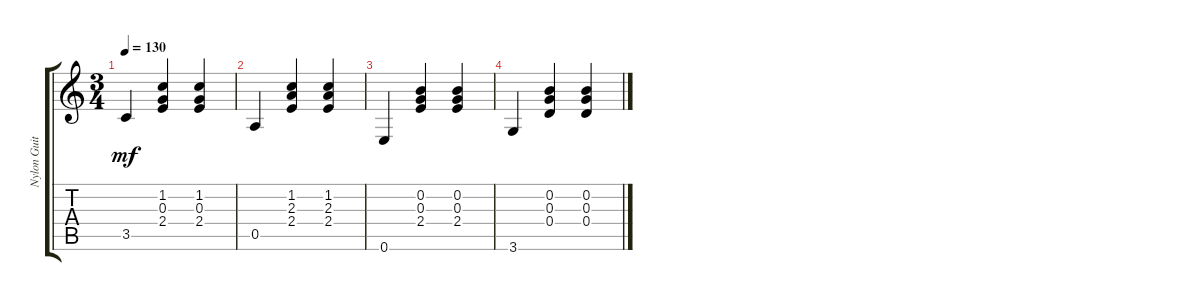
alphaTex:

\track ("Nylon Guitar" "Nylon Guit") {instrument acousticguitarnylon}
\staff {score tabs}
\tuning (E4 B3 G3 D3 A2 E2) {hide}
\ts (3 4)
\tempo 130
\clef g2
\ks c
3.5.4{dy mf instrument acousticguitarnylon} (1.2 0.3 2.4).4 (1.2 0.3 2.4).4 |
0.5.4 (1.2 2.3 2.4).4 (1.2 2.3 2.4).4 |
0.6.4 (0.2 0.3 2.4).4 (0.2 0.3 2.4).4 |
3.6.4 (0.2 0.3 0.4).4 (0.2 0.3 0.4).4
